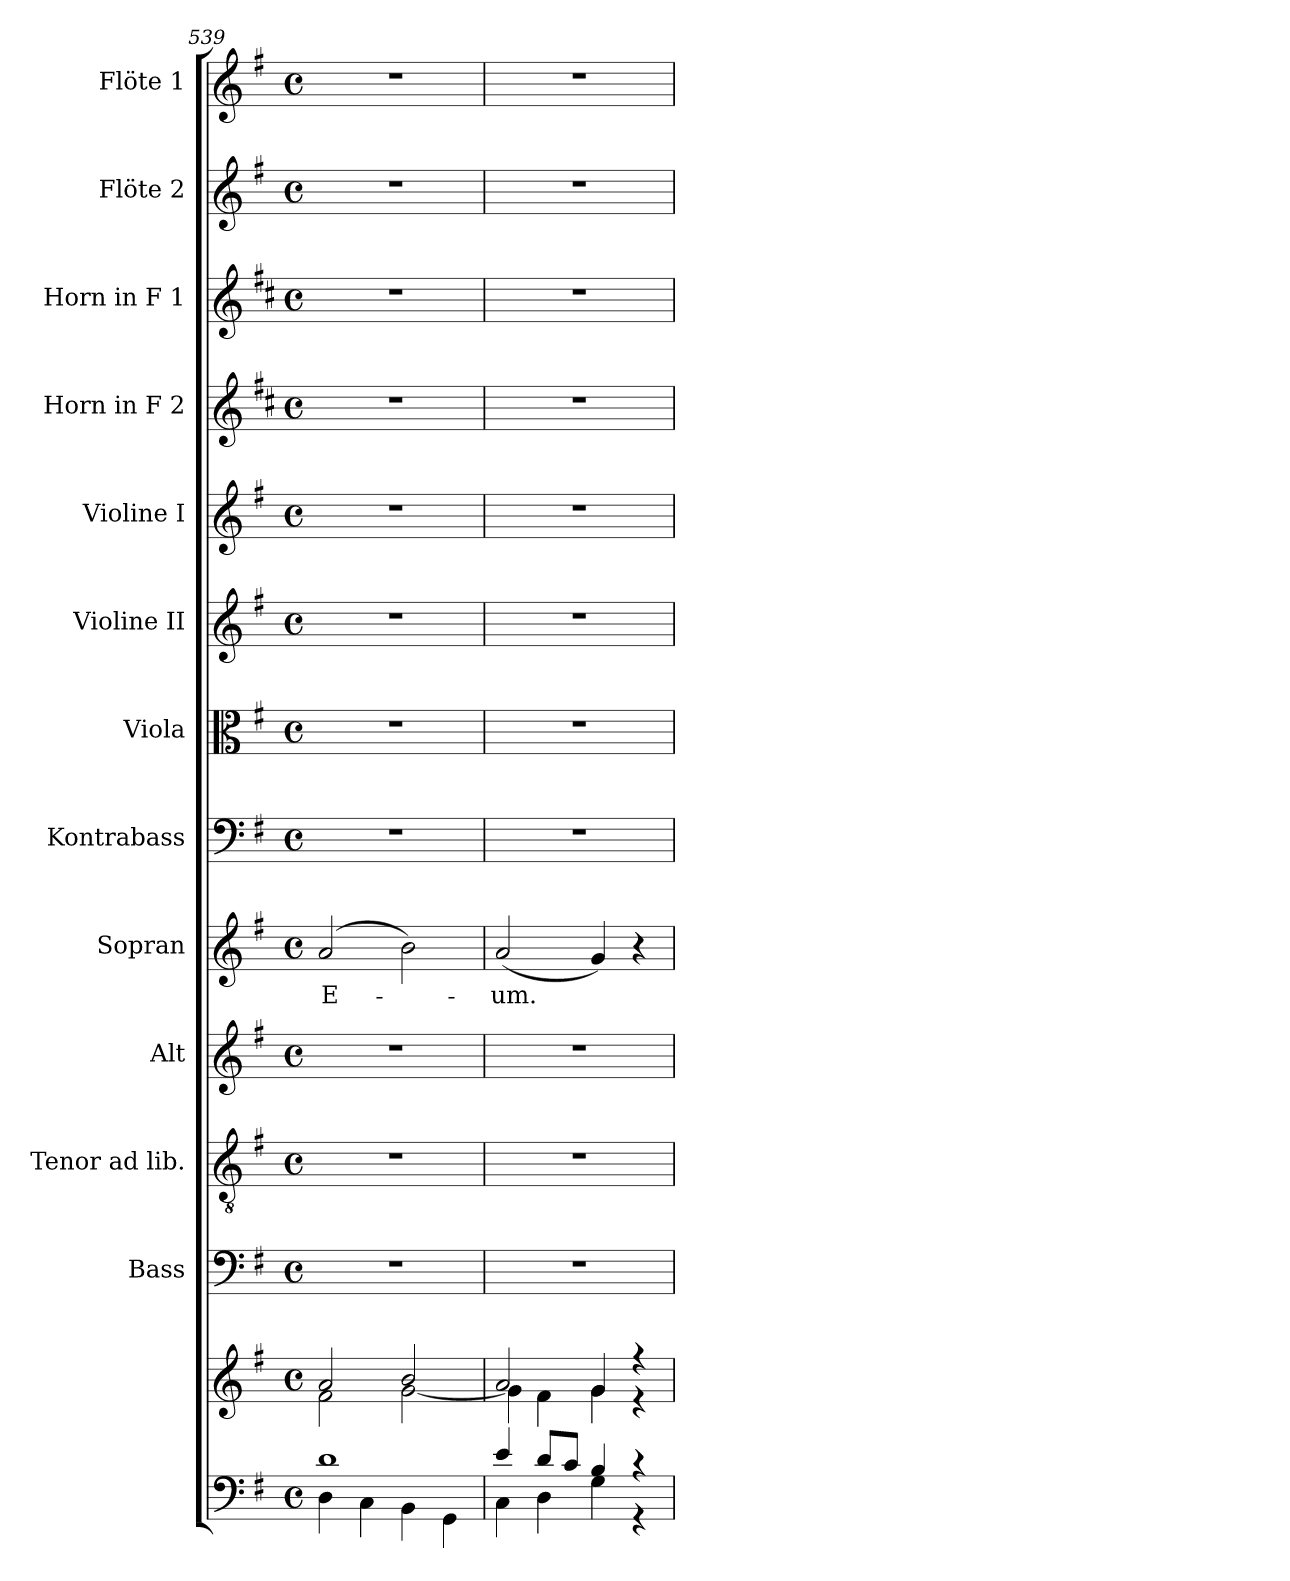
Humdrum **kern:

**kern	**kern	**kern	**kern	**kern	**kern	**text	**kern	**kern	**kern	**kern	**kern	**kern	**kern	**kern
*part13	*part13	*part12	*part11	*part10	*part9	*part9	*part8	*part7	*part6	*part5	*part4	*part3	*part2	*part1
*staff14	*staff13	*staff12	*staff11	*staff10	*staff9	*staff9	*staff8	*staff7	*staff6	*staff5	*staff4	*staff3	*staff2	*staff1
*	*	*I"Bass	*I"Tenor ad lib.	*I"Alt	*I"Sopran	*	*I"Kontrabass	*I"Viola	*I"Violine II	*I"Violine I	*I"Horn in F 2	*I"Horn in F 1	*I"Flöte 2	*I"Flöte 1
*	*	*I'B.	*I'T.	*I'A.	*I'S.	*	*I'Kb.	*I'Vla.	*I'Vl. II	*I'Vl. I	*	*	*I'Fl. 2	*I'Fl. 1
*clefF4	*clefG2	*clefF4	*clefGv2	*clefG2	*clefG2	*	*clefF4	*clefC3	*clefG2	*clefG2	*clefG2	*clefG2	*clefG2	*clefG2
*	*	*	*	*	*	*	*ITrd7c12	*	*	*	*ITrd4c7	*ITrd4c7	*	*
*k[f#]	*k[f#]	*k[f#]	*k[f#]	*k[f#]	*k[f#]	*	*k[f#]	*k[f#]	*k[f#]	*k[f#]	*k[f#]	*k[f#]	*k[f#]	*k[f#]
*G:	*G:	*G:	*G:	*G:	*G:	*	*G:	*G:	*G:	*G:	*G:	*G:	*G:	*G:
*M4/4	*M4/4	*M4/4	*M4/4	*M4/4	*M4/4	*	*M4/4	*M4/4	*M4/4	*M4/4	*M4/4	*M4/4	*M4/4	*M4/4
*met(c)	*met(c)	*met(c)	*met(c)	*met(c)	*met(c)	*	*met(c)	*met(c)	*met(c)	*met(c)	*met(c)	*met(c)	*met(c)	*met(c)
=539	=539	=539	=539	=539	=539	=539	=539	=539	=539	=539	=539	=539	=539	=539
*^	*^	*	*	*	*	*	*	*	*	*	*	*	*	*
!	!	!	!	!	!	!	!	!LO:LY:b	!	!	!	!	!	!	!	!
1d	4D\	2a/	2f#\	1r	1r	1r	(2a/	E-	1r	1r	1r	1r	1r	1r	1r	1r
.	4C\	.	.	.	.	.	.	.	.	.	.	.	.	.	.	.
.	4BB\	2b/	[<2g\	.	.	.	2b\)	.	.	.	.	.	.	.	.	.
.	4GG\	.	.	.	.	.	.	.	.	.	.	.	.	.	.	.
=540	=540	=540	=540	=540	=540	=540	=540	=540	=540	=540	=540	=540	=540	=540	=540	=540
!	!	!	!	!	!	!	!	!LO:LY:b	!	!	!	!	!	!	!	!
4e/	4C\	2a/	4g\]	1r	1r	1r	(<2a/	-um.	1r	1r	1r	1r	1r	1r	1r	1r
8d/L	4D\	.	4f#\	.	.	.	.	.	.	.	.	.	.	.	.	.
8c/J	.	.	.	.	.	.	.	.	.	.	.	.	.	.	.	.
4B/	4G\	4g/	4g\	.	.	.	4g/)	.	.	.	.	.	.	.	.	.
4r	4r	4r	4r	.	.	.	4r	.	.	.	.	.	.	.	.	.
*v	*v	*	*	*	*	*	*	*	*	*	*	*	*	*	*	*
*	*v	*v	*	*	*	*	*	*	*	*	*	*	*	*	*
=	=	=	=	=	=	=	=	=	=	=	=	=	=	=
*-	*-	*-	*-	*-	*-	*-	*-	*-	*-	*-	*-	*-	*-	*-
